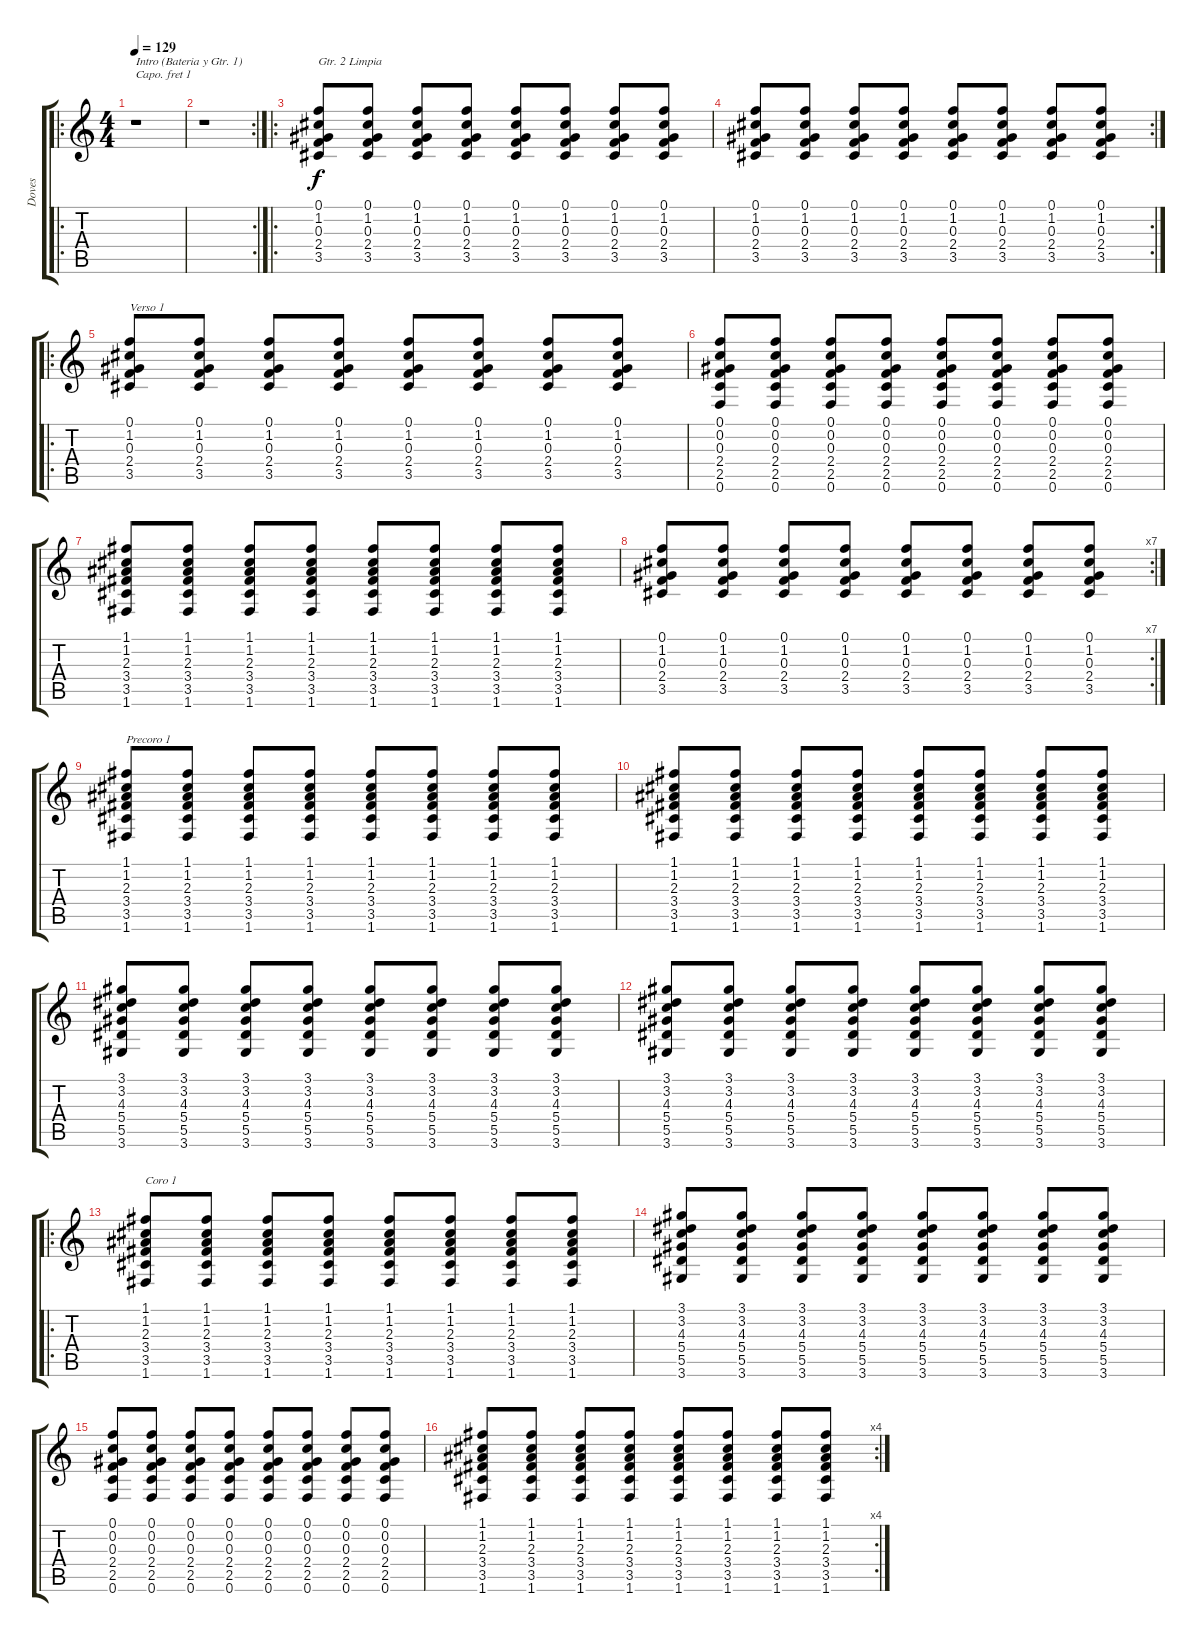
\track ("Doves" "Doves") {instrument electricguitarjazz}
\staff {score tabs}
\capo 1
\tuning (E4 B3 G3 D3 A2 E2) {hide}
\ro
\ts (4 4)
\tempo 129
\clef g2
\ks c
r.1{txt "Intro (Bateria y Gtr. 1)" dy f instrument electricguitarjazz} |
\rc 2
r.1 |
\ro
(0.1 1.2 0.3 2.4 3.5).8{txt "Gtr. 2 Limpia"} (0.1 1.2 0.3 2.4 3.5).8 (0.1 1.2 0.3 2.4 3.5).8 (0.1 1.2 0.3 2.4 3.5).8 (0.1 1.2 0.3 2.4 3.5).8 (0.1 1.2 0.3 2.4 3.5).8 (0.1 1.2 0.3 2.4 3.5).8 (0.1 1.2 0.3 2.4 3.5).8 |
\rc 2
(0.1 1.2 0.3 2.4 3.5).8 (0.1 1.2 0.3 2.4 3.5).8 (0.1 1.2 0.3 2.4 3.5).8 (0.1 1.2 0.3 2.4 3.5).8 (0.1 1.2 0.3 2.4 3.5).8 (0.1 1.2 0.3 2.4 3.5).8 (0.1 1.2 0.3 2.4 3.5).8 (0.1 1.2 0.3 2.4 3.5).8 |
\ro
(0.1 1.2 0.3 2.4 3.5).8{txt "Verso 1"} (0.1 1.2 0.3 2.4 3.5).8 (0.1 1.2 0.3 2.4 3.5).8 (0.1 1.2 0.3 2.4 3.5).8 (0.1 1.2 0.3 2.4 3.5).8 (0.1 1.2 0.3 2.4 3.5).8 (0.1 1.2 0.3 2.4 3.5).8 (0.1 1.2 0.3 2.4 3.5).8 |
(0.1 0.2 0.3 2.4 2.5 0.6).8 (0.1 0.2 0.3 2.4 2.5 0.6).8 (0.1 0.2 0.3 2.4 2.5 0.6).8 (0.1 0.2 0.3 2.4 2.5 0.6).8 (0.1 0.2 0.3 2.4 2.5 0.6).8 (0.1 0.2 0.3 2.4 2.5 0.6).8 (0.1 0.2 0.3 2.4 2.5 0.6).8 (0.1 0.2 0.3 2.4 2.5 0.6).8 |
(1.1 1.2 2.3 3.4 3.5 1.6).8 (1.1 1.2 2.3 3.4 3.5 1.6).8 (1.1 1.2 2.3 3.4 3.5 1.6).8 (1.1 1.2 2.3 3.4 3.5 1.6).8 (1.1 1.2 2.3 3.4 3.5 1.6).8 (1.1 1.2 2.3 3.4 3.5 1.6).8 (1.1 1.2 2.3 3.4 3.5 1.6).8 (1.1 1.2 2.3 3.4 3.5 1.6).8 |
\rc 7
(0.1 1.2 0.3 2.4 3.5).8 (0.1 1.2 0.3 2.4 3.5).8 (0.1 1.2 0.3 2.4 3.5).8 (0.1 1.2 0.3 2.4 3.5).8 (0.1 1.2 0.3 2.4 3.5).8 (0.1 1.2 0.3 2.4 3.5).8 (0.1 1.2 0.3 2.4 3.5).8 (0.1 1.2 0.3 2.4 3.5).8 |
(1.1 1.2 2.3 3.4 3.5 1.6).8{txt "Precoro 1"} (1.1 1.2 2.3 3.4 3.5 1.6).8 (1.1 1.2 2.3 3.4 3.5 1.6).8 (1.1 1.2 2.3 3.4 3.5 1.6).8 (1.1 1.2 2.3 3.4 3.5 1.6).8 (1.1 1.2 2.3 3.4 3.5 1.6).8 (1.1 1.2 2.3 3.4 3.5 1.6).8 (1.1 1.2 2.3 3.4 3.5 1.6).8 |
(1.1 1.2 2.3 3.4 3.5 1.6).8 (1.1 1.2 2.3 3.4 3.5 1.6).8 (1.1 1.2 2.3 3.4 3.5 1.6).8 (1.1 1.2 2.3 3.4 3.5 1.6).8 (1.1 1.2 2.3 3.4 3.5 1.6).8 (1.1 1.2 2.3 3.4 3.5 1.6).8 (1.1 1.2 2.3 3.4 3.5 1.6).8 (1.1 1.2 2.3 3.4 3.5 1.6).8 |
(3.1 3.2 4.3 5.4 5.5 3.6).8 (3.1 3.2 4.3 5.4 5.5 3.6).8 (3.1 3.2 4.3 5.4 5.5 3.6).8 (3.1 3.2 4.3 5.4 5.5 3.6).8 (3.1 3.2 4.3 5.4 5.5 3.6).8 (3.1 3.2 4.3 5.4 5.5 3.6).8 (3.1 3.2 4.3 5.4 5.5 3.6).8 (3.1 3.2 4.3 5.4 5.5 3.6).8 |
(3.1 3.2 4.3 5.4 5.5 3.6).8 (3.1 3.2 4.3 5.4 5.5 3.6).8 (3.1 3.2 4.3 5.4 5.5 3.6).8 (3.1 3.2 4.3 5.4 5.5 3.6).8 (3.1 3.2 4.3 5.4 5.5 3.6).8 (3.1 3.2 4.3 5.4 5.5 3.6).8 (3.1 3.2 4.3 5.4 5.5 3.6).8 (3.1 3.2 4.3 5.4 5.5 3.6).8 |
\ro
(1.1 1.2 2.3 3.4 3.5 1.6).8{txt "Coro 1"} (1.1 1.2 2.3 3.4 3.5 1.6).8 (1.1 1.2 2.3 3.4 3.5 1.6).8 (1.1 1.2 2.3 3.4 3.5 1.6).8 (1.1 1.2 2.3 3.4 3.5 1.6).8 (1.1 1.2 2.3 3.4 3.5 1.6).8 (1.1 1.2 2.3 3.4 3.5 1.6).8 (1.1 1.2 2.3 3.4 3.5 1.6).8 |
(3.1 3.2 4.3 5.4 5.5 3.6).8 (3.1 3.2 4.3 5.4 5.5 3.6).8 (3.1 3.2 4.3 5.4 5.5 3.6).8 (3.1 3.2 4.3 5.4 5.5 3.6).8 (3.1 3.2 4.3 5.4 5.5 3.6).8 (3.1 3.2 4.3 5.4 5.5 3.6).8 (3.1 3.2 4.3 5.4 5.5 3.6).8 (3.1 3.2 4.3 5.4 5.5 3.6).8 |
(0.1 0.2 0.3 2.4 2.5 0.6).8 (0.1 0.2 0.3 2.4 2.5 0.6).8 (0.1 0.2 0.3 2.4 2.5 0.6).8 (0.1 0.2 0.3 2.4 2.5 0.6).8 (0.1 0.2 0.3 2.4 2.5 0.6).8 (0.1 0.2 0.3 2.4 2.5 0.6).8 (0.1 0.2 0.3 2.4 2.5 0.6).8 (0.1 0.2 0.3 2.4 2.5 0.6).8 |
\rc 4
(1.1 1.2 2.3 3.4 3.5 1.6).8 (1.1 1.2 2.3 3.4 3.5 1.6).8 (1.1 1.2 2.3 3.4 3.5 1.6).8 (1.1 1.2 2.3 3.4 3.5 1.6).8 (1.1 1.2 2.3 3.4 3.5 1.6).8 (1.1 1.2 2.3 3.4 3.5 1.6).8 (1.1 1.2 2.3 3.4 3.5 1.6).8 (1.1 1.2 2.3 3.4 3.5 1.6).8
